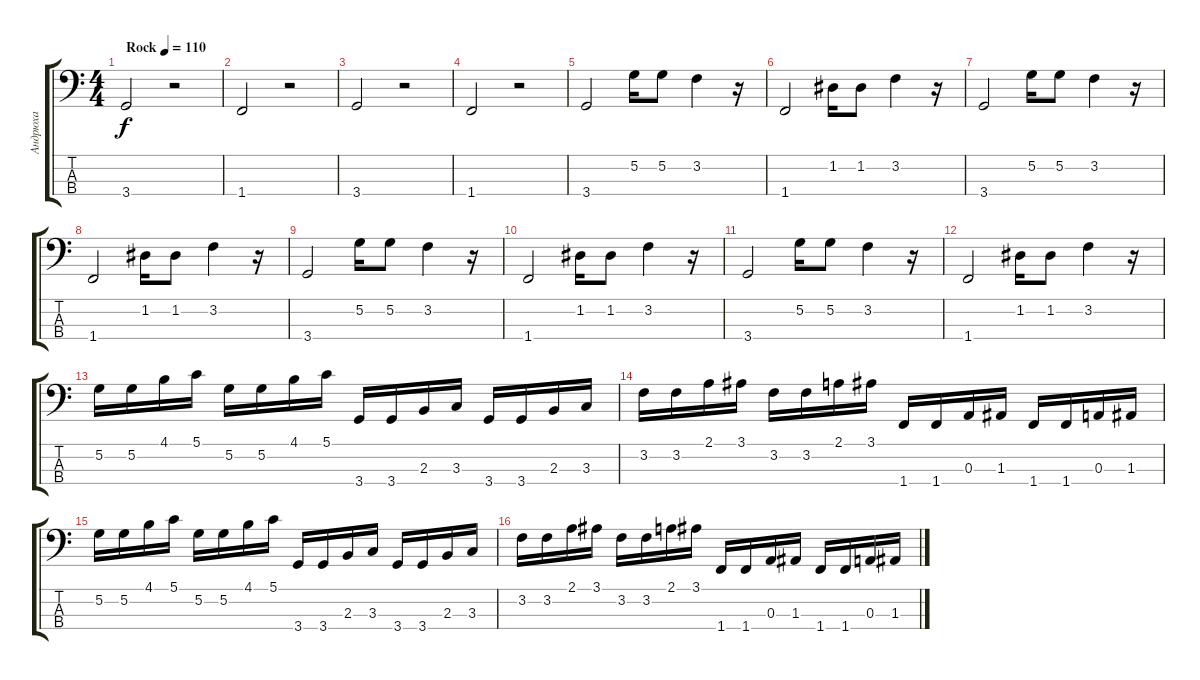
\track ("Андрюха" "Андрюха") {instrument electricbasspick}
\staff {score tabs}
\tuning (G2 D2 A1 E1) {hide}
\ts (4 4)
\tempo (110 "Rock")
\clef f4
\ks c
3.4.2{dy f instrument electricbasspick} r.2 |
1.4.2 r.2 |
3.4.2 r.2 |
1.4.2 r.2 |
3.4.2 5.2.16 5.2.8 3.2.4 r.16 |
1.4.2 1.2.16 1.2.8 3.2.4 r.16 |
3.4.2 5.2.16 5.2.8 3.2.4 r.16 |
1.4.2 1.2.16 1.2.8 3.2.4 r.16 |
3.4.2 5.2.16 5.2.8 3.2.4 r.16 |
1.4.2 1.2.16 1.2.8 3.2.4 r.16 |
3.4.2 5.2.16 5.2.8 3.2.4 r.16 |
1.4.2 1.2.16 1.2.8 3.2.4 r.16 |
5.2.16 5.2.16 4.1.16 5.1.16 5.2.16 5.2.16 4.1.16 5.1.16 3.4.16 3.4.16 2.3.16 3.3.16 3.4.16 3.4.16 2.3.16 3.3.16 |
3.2.16 3.2.16 2.1.16 3.1.16 3.2.16 3.2.16 2.1.16 3.1.16 1.4.16 1.4.16 0.3.16 1.3.16 1.4.16 1.4.16 0.3.16 1.3.16 |
5.2.16 5.2.16 4.1.16 5.1.16 5.2.16 5.2.16 4.1.16 5.1.16 3.4.16 3.4.16 2.3.16 3.3.16 3.4.16 3.4.16 2.3.16 3.3.16 |
3.2.16 3.2.16 2.1.16 3.1.16 3.2.16 3.2.16 2.1.16 3.1.16 1.4.16 1.4.16 0.3.16 1.3.16 1.4.16 1.4.16 0.3.16 1.3.16
